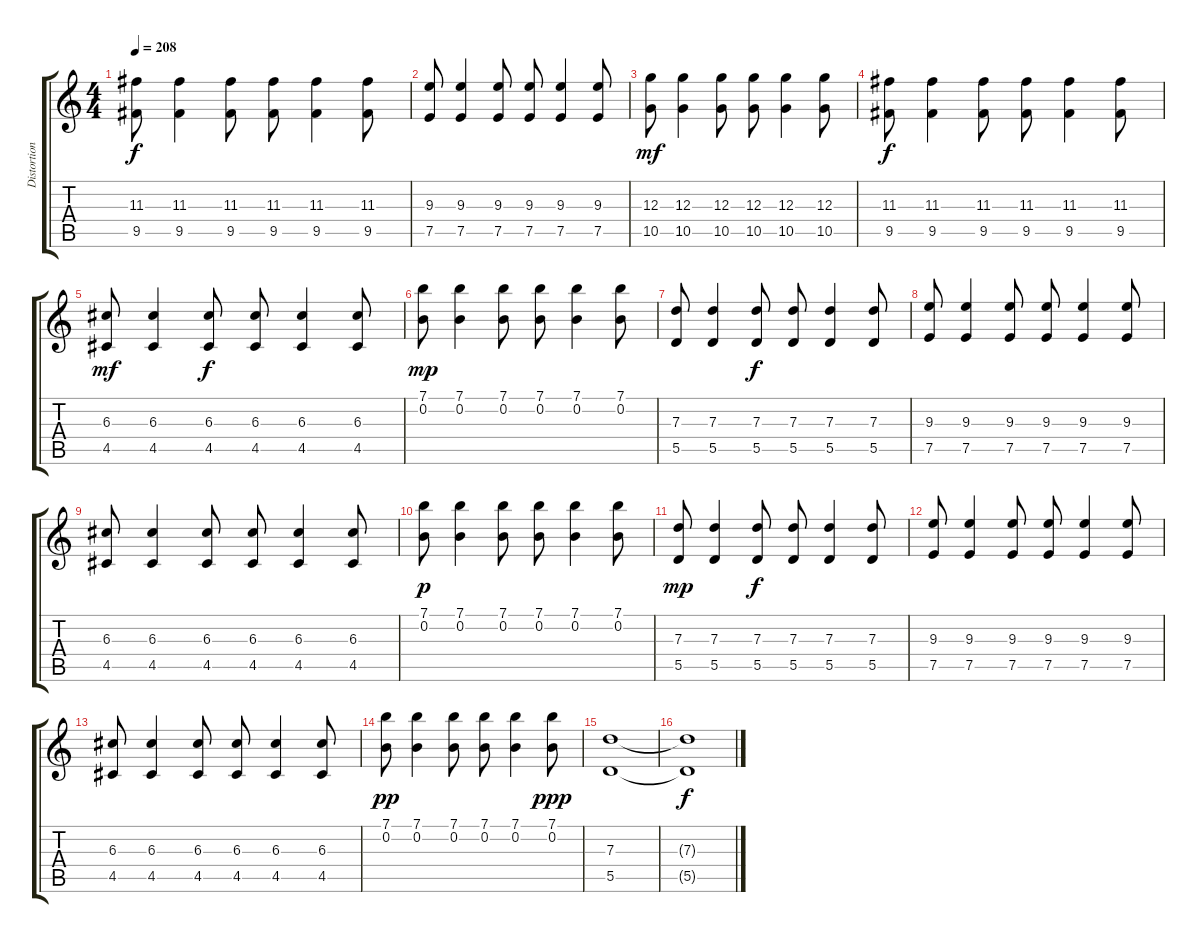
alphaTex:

\track ("Distortion guitar 1" "Distortion") {instrument distortionguitar}
\staff {score tabs}
\tuning (E4 B3 G3 D3 A2 E2) {hide}
\ts (4 4)
\tempo 208
\clef g2
\ks c
(11.3 9.5).8{dy f} (11.3 9.5).4 (11.3 9.5).8 (11.3 9.5).8 (11.3 9.5).4 (11.3 9.5).8 |
(9.3 7.5).8 (9.3 7.5).4 (9.3 7.5).8 (9.3 7.5).8 (9.3 7.5).4 (9.3 7.5).8 |
(12.3 10.5).8{dy mf} (12.3 10.5).4 (12.3 10.5).8 (12.3 10.5).8 (12.3 10.5).4 (12.3 10.5).8 |
(11.3 9.5).8{dy f} (11.3 9.5).4 (11.3 9.5).8 (11.3 9.5).8 (11.3 9.5).4 (11.3 9.5).8 |
(6.3 4.5).8{dy mf} (6.3 4.5).4 (6.3 4.5).8{dy f} (6.3 4.5).8 (6.3 4.5).4 (6.3 4.5).8 |
(7.1 0.2).8{dy mp} (7.1 0.2).4 (7.1 0.2).8 (7.1 0.2).8 (7.1 0.2).4 (7.1 0.2).8 |
(7.3 5.5).8 (7.3 5.5).4 (7.3 5.5).8{dy f} (7.3 5.5).8 (7.3 5.5).4 (7.3 5.5).8 |
(9.3 7.5).8 (9.3 7.5).4 (9.3 7.5).8 (9.3 7.5).8 (9.3 7.5).4 (9.3 7.5).8 |
(6.3 4.5).8 (6.3 4.5).4 (6.3 4.5).8 (6.3 4.5).8 (6.3 4.5).4 (6.3 4.5).8 |
(7.1 0.2).8{dy p} (7.1 0.2).4 (7.1 0.2).8 (7.1 0.2).8 (7.1 0.2).4 (7.1 0.2).8 |
(7.3 5.5).8{dy mp} (7.3 5.5).4 (7.3 5.5).8{dy f} (7.3 5.5).8 (7.3 5.5).4 (7.3 5.5).8 |
(9.3 7.5).8 (9.3 7.5).4 (9.3 7.5).8 (9.3 7.5).8 (9.3 7.5).4 (9.3 7.5).8 |
(6.3 4.5).8 (6.3 4.5).4 (6.3 4.5).8 (6.3 4.5).8 (6.3 4.5).4 (6.3 4.5).8 |
(7.1 0.2).8{dy pp} (7.1 0.2).4 (7.1 0.2).8 (7.1 0.2).8 (7.1 0.2).4 (7.1 0.2).8{dy ppp} |
(7.3 5.5).1 |
(7.3{t} 5.5{t}).1{dy f}
